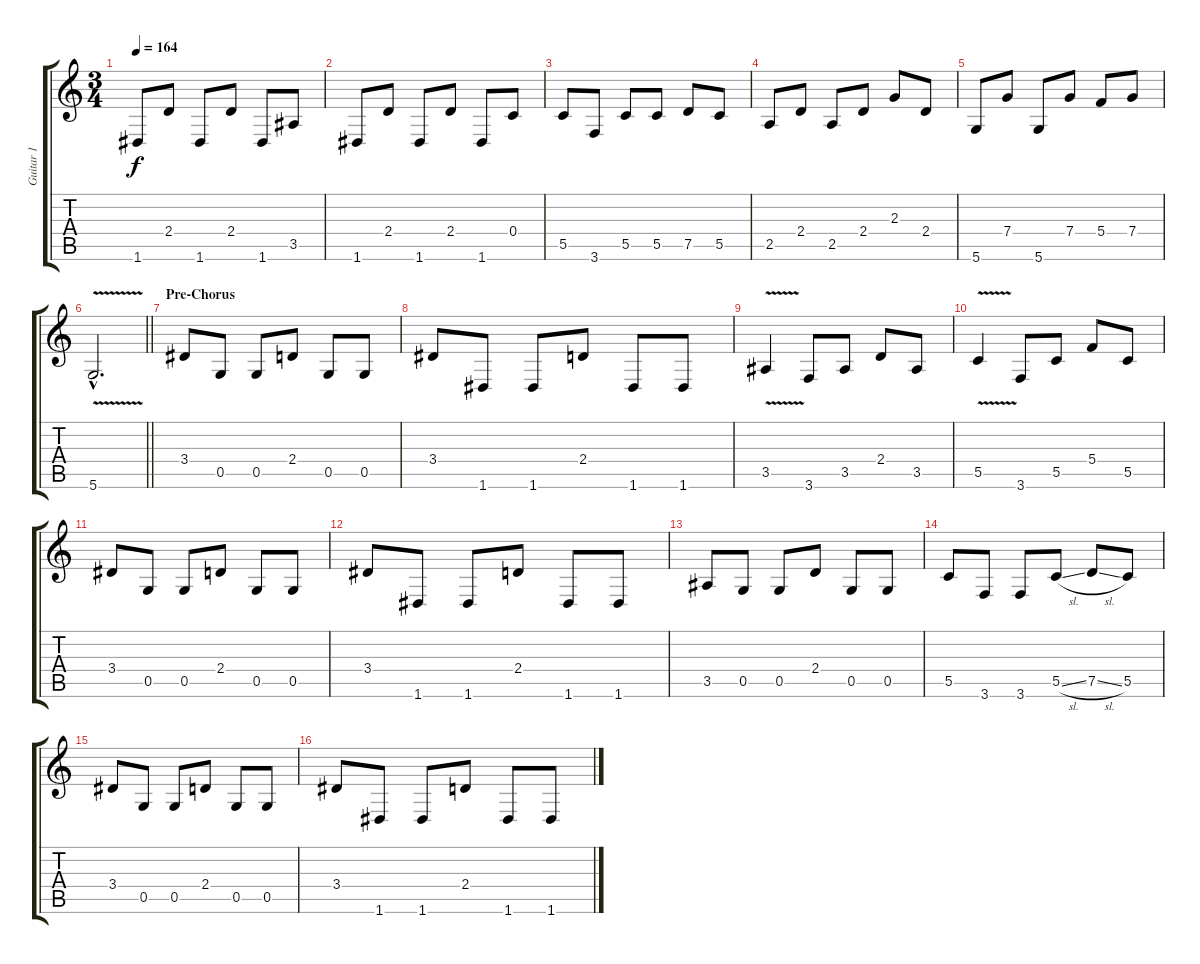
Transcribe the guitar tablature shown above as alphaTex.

\track ("Guitar 1" "Guitar 1") {instrument distortionguitar}
\staff {score tabs}
\tuning (D4 A3 F3 C3 G2 D2) {hide}
\ts (3 4)
\tempo 164
\clef g2
\ks c
1.6.8{dy f} 2.4.8 1.6.8 2.4.8 1.6.8 3.5.8 |
1.6.8 2.4.8 1.6.8 2.4.8 1.6.8 0.4.8 |
5.5.8 3.6.8 5.5.8 5.5.8 7.5.8 5.5.8 |
2.5.8 2.4.8 2.5.8 2.4.8 2.3.8 2.4.8 |
5.6.8 7.4.8 5.6.8 7.4.8 5.4.8 7.4.8 |
\barLineRight lightlight
5.6{v hac}.2{d} |
\section ("" "Pre-Chorus")
3.4.8 0.5.8 0.5.8 2.4.8 0.5.8 0.5.8 |
3.4.8 1.6.8 1.6.8 2.4.8 1.6.8 1.6.8 |
3.5{v}.4 3.6.8 3.5.8 2.4.8 3.5.8 |
5.5{v}.4 3.6.8 5.5.8 5.4.8 5.5.8 |
3.4.8 0.5.8 0.5.8 2.4.8 0.5.8 0.5.8 |
3.4.8 1.6.8 1.6.8 2.4.8 1.6.8 1.6.8 |
3.5.8 0.5.8 0.5.8 2.4.8 0.5.8 0.5.8 |
5.5.8 3.6.8 3.6.8 5.5{sl}.8 7.5{sl}.8 5.5.8 |
3.4.8 0.5.8 0.5.8 2.4.8 0.5.8 0.5.8 |
3.4.8 1.6.8 1.6.8 2.4.8 1.6.8 1.6.8
